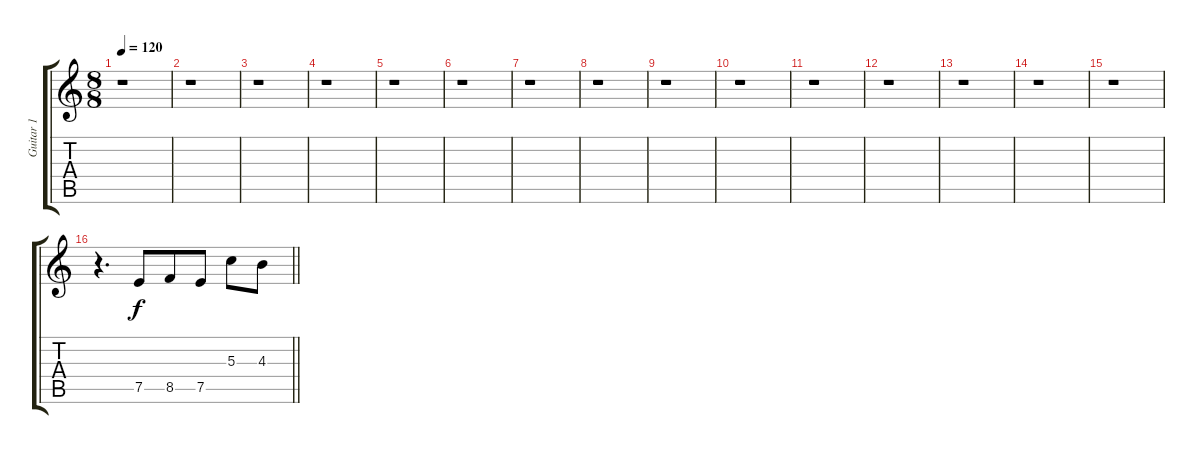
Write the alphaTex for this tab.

\track ("Guitar 1" "Guitar 1") {instrument electricguitarjazz}
\staff {score tabs}
\tuning (E4 B3 G3 D3 A2 E2) {hide}
\ts (8 8)
\tempo 120
\clef g2
\ks c
r.1{dy f instrument electricguitarjazz} |
r.1 |
r.1 |
r.1 |
r.1 |
r.1 |
r.1 |
r.1 |
r.1 |
r.1 |
r.1 |
r.1 |
r.1 |
r.1 |
r.1 |
\barLineRight lightlight
r.4{d} 7.5.8 8.5.8 7.5.8 5.3.8 4.3.8
